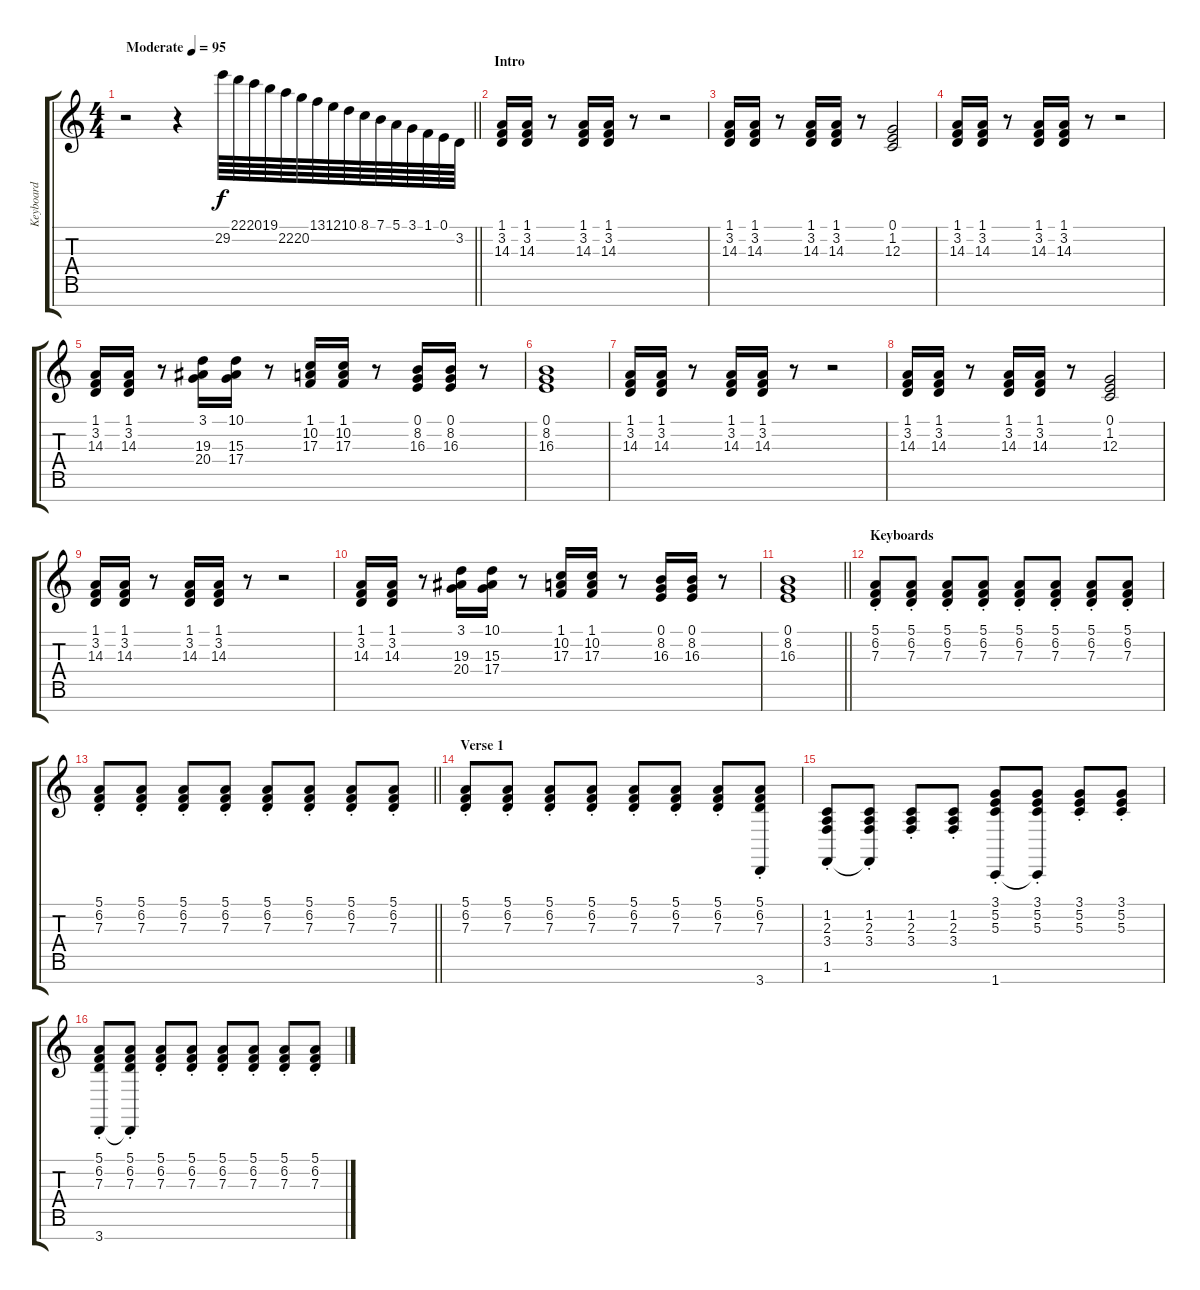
\track ("Keyboard" "Keyboard") {instrument acousticgrandpiano}
\staff {score tabs}
\tuning (E4 B3 G3 D3 A2 E2 B1) {hide}
\ts (4 4)
\tempo (95 "Moderate")
\clef g2
\barLineRight lightlight
\ks c
r.2{dy f instrument acousticgrandpiano} r.4 29.2.64 22.1.64 20.1.64 19.1.64 22.2.64 20.2.64 13.1.64 12.1.64 10.1.64 8.1.64 7.1.64 5.1.64 3.1.64 1.1.64 0.1.64 3.2.64 |
\section ("" "Intro")
(1.1 3.2 14.3).16 (1.1 3.2 14.3).16 r.8 (1.1 3.2 14.3).16 (1.1 3.2 14.3).16 r.8 r.2 |
(1.1 3.2 14.3).16 (1.1 3.2 14.3).16 r.8 (1.1 3.2 14.3).16 (1.1 3.2 14.3).16 r.8 (0.1 1.2 12.3).2 |
(1.1 3.2 14.3).16 (1.1 3.2 14.3).16 r.8 (1.1 3.2 14.3).16 (1.1 3.2 14.3).16 r.8 r.2 |
(1.1 3.2 14.3).16 (1.1 3.2 14.3).16 r.8 (3.1 19.3 20.4).16 (10.1 15.3 17.4).16 r.8 (1.1 10.2 17.3).16 (1.1 10.2 17.3).16 r.8 (0.1 8.2 16.3).16 (0.1 8.2 16.3).16 r.8 |
(0.1 8.2 16.3).1 |
(1.1 3.2 14.3).16 (1.1 3.2 14.3).16 r.8 (1.1 3.2 14.3).16 (1.1 3.2 14.3).16 r.8 r.2 |
(1.1 3.2 14.3).16 (1.1 3.2 14.3).16 r.8 (1.1 3.2 14.3).16 (1.1 3.2 14.3).16 r.8 (0.1 1.2 12.3).2 |
(1.1 3.2 14.3).16 (1.1 3.2 14.3).16 r.8 (1.1 3.2 14.3).16 (1.1 3.2 14.3).16 r.8 r.2 |
(1.1 3.2 14.3).16 (1.1 3.2 14.3).16 r.8 (3.1 19.3 20.4).16 (10.1 15.3 17.4).16 r.8 (1.1 10.2 17.3).16 (1.1 10.2 17.3).16 r.8 (0.1 8.2 16.3).16 (0.1 8.2 16.3).16 r.8 |
\barLineRight lightlight
(0.1 8.2 16.3).1 |
\section ("" "Keyboards")
(5.1{st} 6.2{st} 7.3{st}).8 (5.1{st} 6.2{st} 7.3{st}).8 (5.1{st} 6.2{st} 7.3{st}).8 (5.1{st} 6.2{st} 7.3{st}).8 (5.1{st} 6.2{st} 7.3{st}).8 (5.1{st} 6.2{st} 7.3{st}).8 (5.1{st} 6.2{st} 7.3{st}).8 (5.1{st} 6.2{st} 7.3{st}).8 |
\barLineRight lightlight
(5.1{st} 6.2{st} 7.3{st}).8 (5.1{st} 6.2{st} 7.3{st}).8 (5.1{st} 6.2{st} 7.3{st}).8 (5.1{st} 6.2{st} 7.3{st}).8 (5.1{st} 6.2{st} 7.3{st}).8 (5.1{st} 6.2{st} 7.3{st}).8 (5.1{st} 6.2{st} 7.3{st}).8 (5.1{st} 6.2{st} 7.3{st}).8 |
\section ("" "Verse 1")
(5.1{st} 6.2{st} 7.3{st}).8 (5.1{st} 6.2{st} 7.3{st}).8 (5.1{st} 6.2{st} 7.3{st}).8 (5.1{st} 6.2{st} 7.3{st}).8 (5.1{st} 6.2{st} 7.3{st}).8 (5.1{st} 6.2{st} 7.3{st}).8 (5.1{st} 6.2{st} 7.3{st}).8 (5.1{st} 6.2{st} 7.3{st} 3.7).8 |
(1.2{st} 2.3{st} 3.4{st} 1.6).8 (1.2{st} 2.3{st} 3.4{st} 1.6{t}).8 (1.2{st} 2.3{st} 3.4{st}).8 (1.2{st} 2.3{st} 3.4{st}).8 (3.1{st} 5.2{st} 5.3{st} 1.7).8 (3.1{st} 5.2{st} 5.3{st} 1.7{t}).8 (3.1{st} 5.2{st} 5.3{st}).8 (3.1{st} 5.2{st} 5.3{st}).8 |
(5.1{st} 6.2{st} 7.3{st} 3.7).8 (5.1{st} 6.2{st} 7.3{st} 3.7{t}).8 (5.1{st} 6.2{st} 7.3{st}).8 (5.1{st} 6.2{st} 7.3{st}).8 (5.1{st} 6.2{st} 7.3{st}).8 (5.1{st} 6.2{st} 7.3{st}).8 (5.1{st} 6.2{st} 7.3{st}).8 (5.1{st} 6.2{st} 7.3{st}).8
